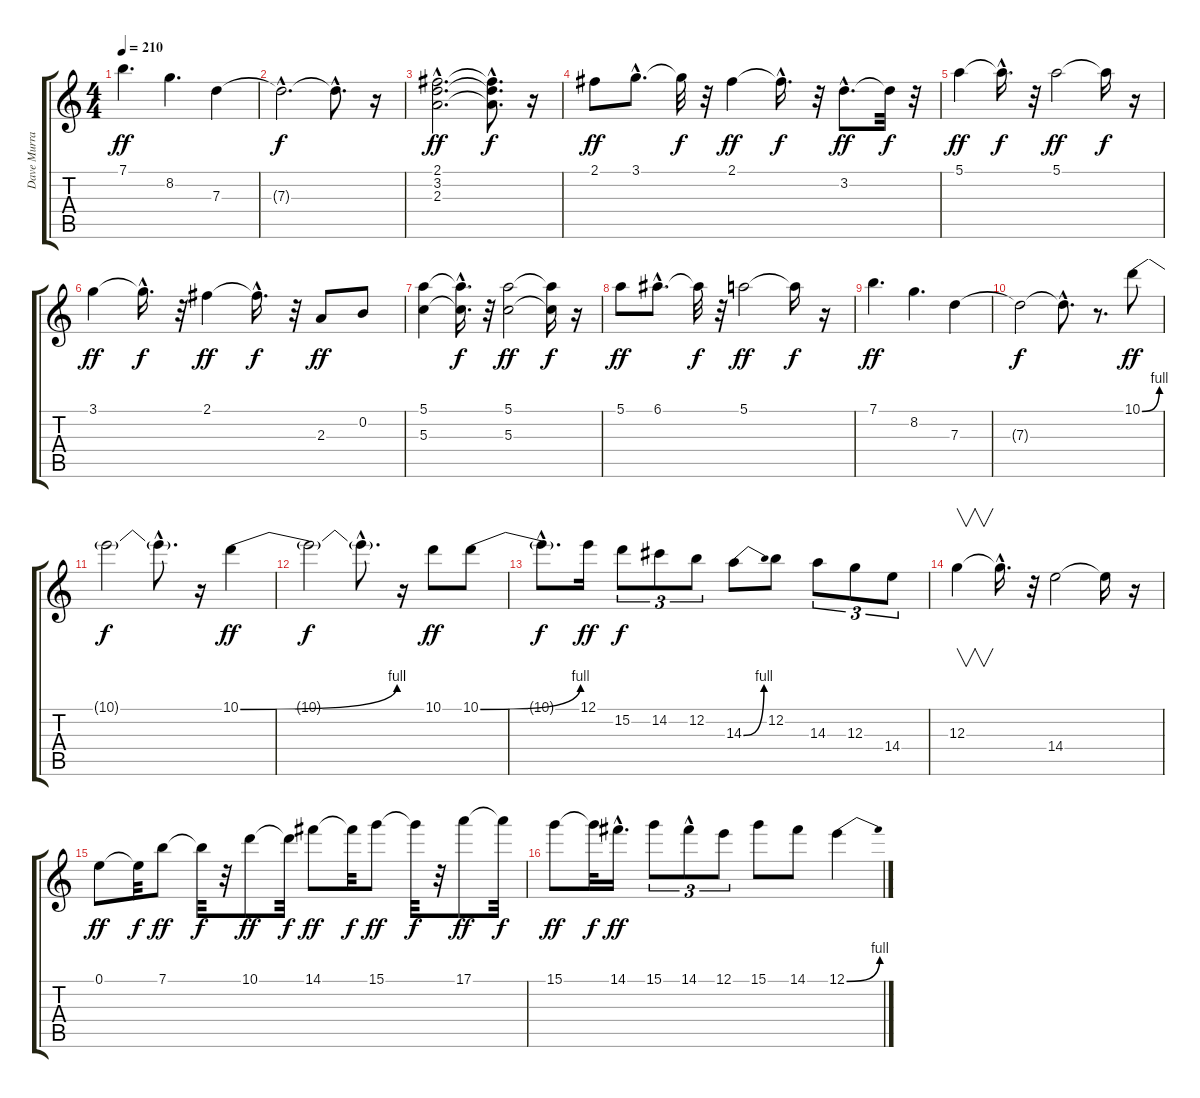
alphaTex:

\track ("Dave Murray" "Dave Murra") {instrument distortionguitar}
\staff {score tabs}
\tuning (E4 B3 G3 D3 A2 E2) {hide}
\ts (4 4)
\tempo 210
\clef g2
\ks c
7.1.4{d dy ff} 8.2.4{d} 7.3.4 |
7.3{hac t}.2{d dy f} 7.3{hac t}.8{d} r.16 |
(2.1{hac} 3.2{hac} 2.3{hac}).2{d dy ff} (2.1{hac t} 3.2{hac t} 2.3{hac t}).8{d dy f} r.16 |
2.1.8{dy ff} 3.1{hac}.8{d} 3.1{t}.32{dy f} r.32 2.1.4{dy ff} 2.1{hac t}.16{d dy f} r.32 3.2{hac}.8{d dy ff} 3.2{t}.32{dy f} r.32 |
5.1.4{dy ff} 5.1{hac t}.16{d dy f} r.32 5.1.2{dy ff} 5.1{t}.16{dy f} r.16 |
3.1.4{dy ff} 3.1{hac t}.16{d dy f} r.32 2.1.4{dy ff} 2.1{hac t}.16{d dy f} r.32 2.3.8{dy ff} 0.2.8 |
(5.1 5.3).4 (5.1{hac t} 5.3{hac t}).16{d dy f} r.32 (5.1 5.3).2{dy ff} (5.1{t} 5.3{t}).16{dy f} r.16 |
5.1.8{dy ff} 6.1{hac}.8{d} 6.1{t}.32{dy f} r.32 5.1.2{dy ff} 5.1{t}.16{dy f} r.16 |
7.1.4{d dy ff} 8.2.4{d} 7.3.4 |
7.3{t}.2{dy f} 7.3{hac t}.8{d} r.8{d} 10.1{be (bend 0 0 60 4)}.8{dy ff} |
10.1{t}.2{dy f} 10.1{hac t}.8{d} r.16 10.1{be (bend 0 0 60 4)}.4{dy ff} |
10.1{t}.2{dy f} 10.1{hac t}.8{d} r.16 10.1.8{dy ff} 10.1{be (bend 0 0 60 4)}.8 |
10.1{hac t}.8{d dy f} 12.1.16{dy ff} 15.2.8{tu (3 2) dy f} 14.2.8{tu (3 2)} 12.2.8{tu (3 2)} 14.3{be (bend 0 0 60 4)}.8 12.2.8 14.3.8{tu (3 2)} 12.3.8{tu (3 2)} 14.4.8{tu (3 2)} |
12.3.4{v} 12.3{hac t}.16{d} r.32 14.4.2 14.4{t}.16 r.16 |
0.1.8{dy ff} 0.1{t}.32{dy f} 7.1.8{dy ff} 7.1{t}.32{dy f} r.32 10.1.8{dy ff} 10.1{t}.32{dy f} 14.1.8{dy ff} 14.1{t}.32{dy f} 15.1.8{dy ff} 15.1{t}.32{dy f} r.32 17.1.8{dy ff} 17.1{t}.32{dy f} |
15.1.8{dy ff} 15.1{t}.32{dy f} 14.1{hac}.16{d dy ff} 15.1.8{tu (3 2)} 14.1{hac}.8{tu (3 2)} 12.1.8{tu (3 2)} 15.1.8 14.1.8 12.1{be (bend 0 0 60 4)}.4
